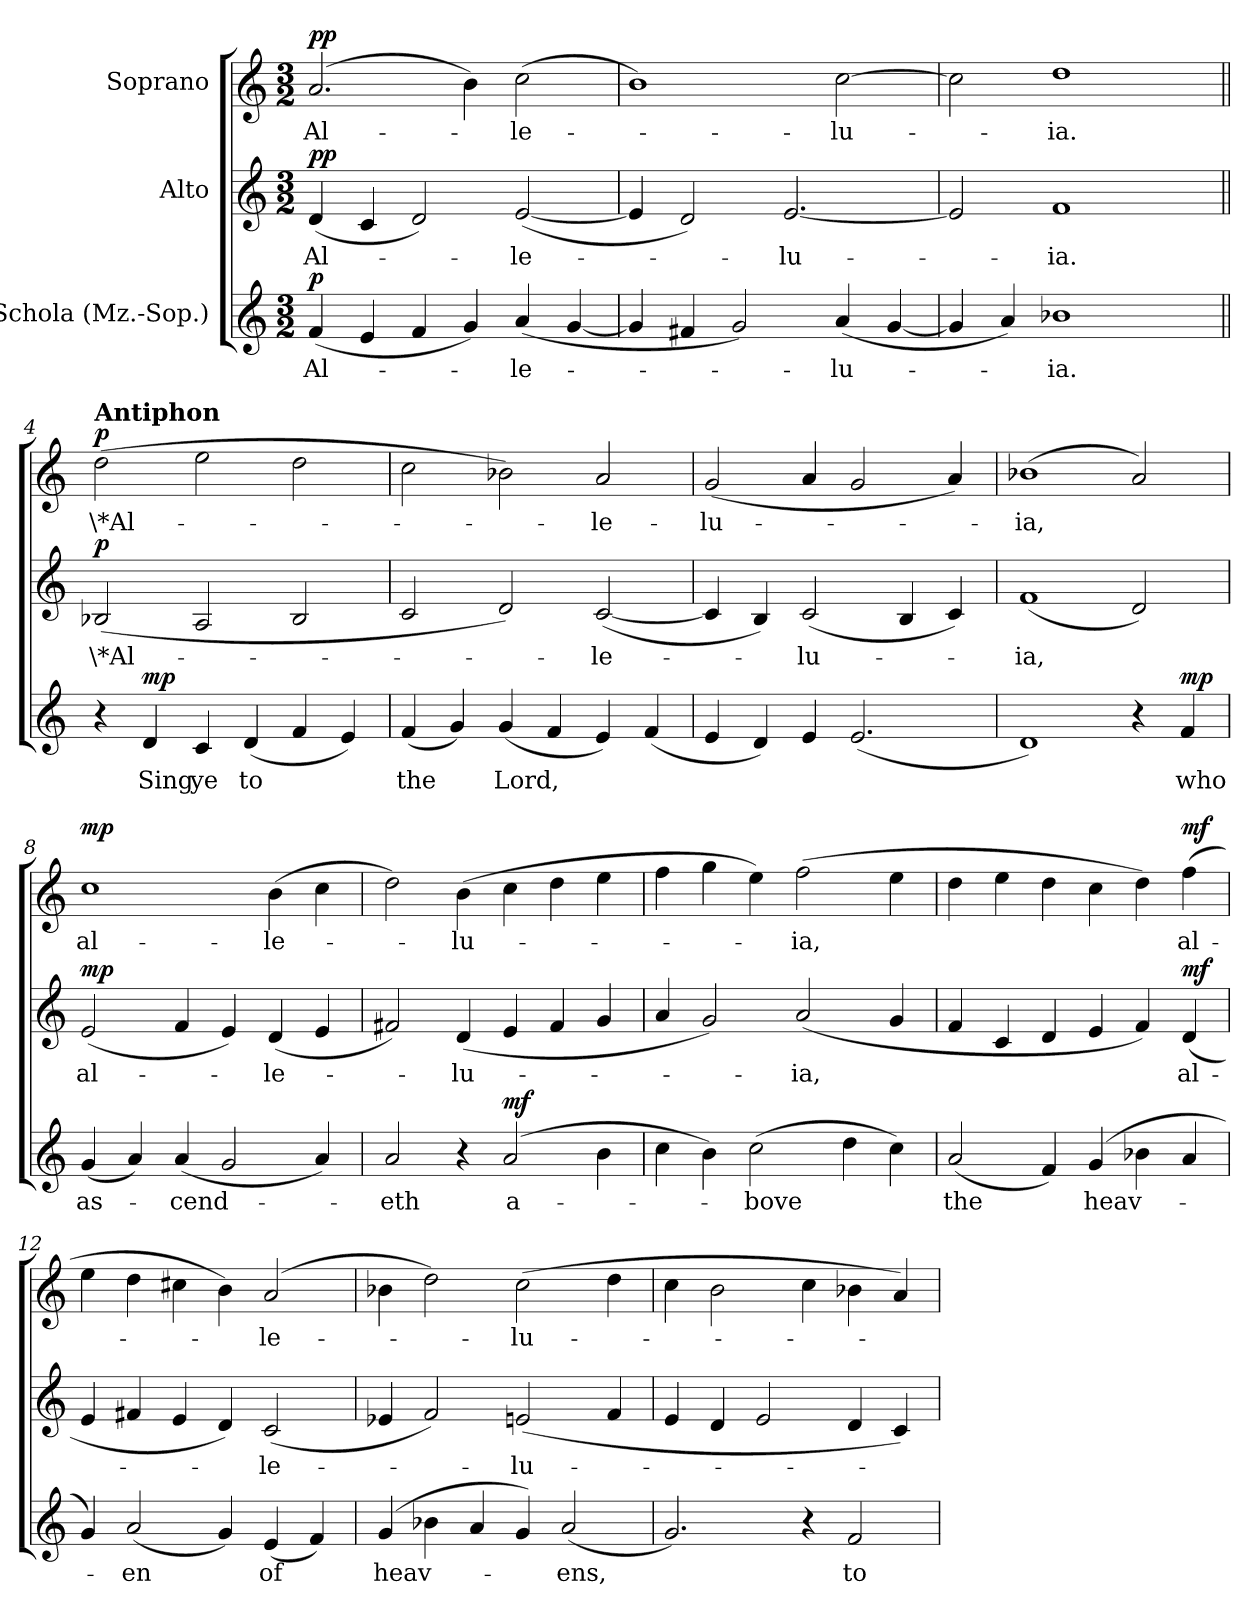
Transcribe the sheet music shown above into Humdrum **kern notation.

**kern	**text	**dynam	**kern	**text	**dynam	**kern	**text	**dynam
*part3	*part3	*part3	*part2	*part2	*part2	*part1	*part1	*part1
*staff3	*staff3	*staff3	*staff2	*staff2	*staff2	*staff1	*staff1	*staff1
*I"Schola (Mz.-Sop.)	*	*	*I"Alto	*	*	*I"Soprano	*	*
*clefG2	*	*	*clefG2	*	*	*clefG2	*	*
*k[]	*	*	*k[]	*	*	*k[]	*	*
*a:	*	*	*a:	*	*	*a:	*	*
*M3/2	*	*	*M3/2	*	*	*M3/2	*	*
=1	=1	=1	=1	=1	=1	=1	=1	=1
!	!LO:LY:b	!LO:DY:a	!	!LO:LY:b	!LO:DY:a	!	!LO:LY:b	!LO:DY:a
(4f/	Al-	p	(4d/	Al-	pp	(2.a/	Al-	pp
4e/	.	.	4c/	.	.	.	.	.
4f/	.	.	2d/)	.	.	.	.	.
4g/)	.	.	.	.	.	4b\)	.	.
!	!LO:LY:b	!	!	!LO:LY:b	!	!	!LO:LY:b	!
(4a/	-le-	.	([2e/	-le-	.	(>2cc\	-le-	.
[4g/	.	.	.	.	.	.	.	.
=2	=2	=2	=2	=2	=2	=2	=2	=2
4g/]	.	.	4e/]	.	.	1b)	.	.
4f#X/	.	.	2d/)	.	.	.	.	.
2g/)	.	.	.	.	.	.	.	.
!	!	!	!	!LO:LY:b	!	!	!	!
.	.	.	[2.e/	-lu-	.	.	.	.
!	!LO:LY:b	!	!	!	!	!	!LO:LY:b	!
(4a/	-lu-	.	.	.	.	[2cc\	-lu-	.
[4g/	.	.	.	.	.	.	.	.
=3	=3	=3	=3	=3	=3	=3	=3	=3
4g/]	.	.	2e/]	.	.	2cc\]	.	.
4a/)	.	.	.	.	.	.	.	.
!	!LO:LY:b	!	!	!LO:LY:b	!	!	!LO:LY:b	!
1b-X	-ia.	.	1f	-ia.	.	1dd	-ia.	.
4ryy	.	.	4ryy	.	.	4ryy	.	.
=4||	=4||	=4||	=4||	=4||	=4||	=4||	=4||	=4||
!	!	!	!	!	!	!LO:TX:a:B:t=Antiphon	!	!
!	!	!	!	!LO:LY:b	!LO:DY:a	!	!LO:LY:b	!LO:DY:a
4r	.	.	(2B-X/	\*Al-	p	(>2dd\	\*Al-	p
!	!LO:LY:b	!LO:DY:a	!	!	!	!	!	!
4d/	Sing	mp	.	.	.	.	.	.
!	!LO:LY:b	!	!	!	!	!	!	!
4c/	ye	.	2A/	.	.	2ee\	.	.
!	!LO:LY:b	!	!	!	!	!	!	!
(>4d/	to	.	.	.	.	.	.	.
4f/	.	.	2B-/	.	.	2dd\	.	.
4e/)	.	.	.	.	.	.	.	.
=5	=5	=5	=5	=5	=5	=5	=5	=5
!	!LO:LY:b	!	!	!	!	!	!	!
(4f/	the	.	2c/	.	.	2cc\	.	.
4g/)	.	.	.	.	.	.	.	.
!	!LO:LY:b	!	!	!	!	!	!	!
(4g/	Lord,	.	2d/)	.	.	2b-X\)	.	.
4f/	.	.	.	.	.	.	.	.
!	!	!	!	!LO:LY:b	!	!	!LO:LY:b	!
4e/)	.	.	([2c/	-le-	.	2a/	-le-	.
(4f/	.	.	.	.	.	.	.	.
=6	=6	=6	=6	=6	=6	=6	=6	=6
!	!	!	!	!	!	!	!LO:LY:b	!
4e/	.	.	4c/]	.	.	(2g/	-lu-	.
4d/)	.	.	4B/)	.	.	.	.	.
!	!	!	!	!LO:LY:b	!	!	!	!
4e/	.	.	(2c/	-lu-	.	4a/	.	.
(2.e/	.	.	.	.	.	2g/	.	.
.	.	.	4B/	.	.	.	.	.
.	.	.	4c/)	.	.	4a/)	.	.
!!LO:LB:g=z
=7	=7	=7	=7	=7	=7	=7	=7	=7
!	!	!	!	!LO:LY:b	!	!	!LO:LY:b	!
1d)	.	.	(>1f	-ia,	.	(>1b-X	-ia,	.
4r	.	.	2d/)	.	.	2a/)	.	.
!	!LO:LY:b	!LO:DY:a	!	!	!	!	!	!
4f/	who	mp	.	.	.	.	.	.
=8	=8	=8	=8	=8	=8	=8	=8	=8
!	!LO:LY:b	!	!	!LO:LY:b	!LO:DY:a	!	!LO:LY:b	!LO:DY:a
(4g/	as-	.	(2e/	al-	mp	1cc	al-	mp
4a/)	.	.	.	.	.	.	.	.
!	!LO:LY:b	!	!	!	!	!	!	!
(4a/	-cend-	.	4f/	.	.	.	.	.
2g/	.	.	4e/)	.	.	.	.	.
!	!	!	!	!LO:LY:b	!	!	!LO:LY:b	!
.	.	.	(4d/	-le-	.	(>4b\	-le-	.
4a/)	.	.	4e/	.	.	4cc\	.	.
=9	=9	=9	=9	=9	=9	=9	=9	=9
!	!LO:LY:b	!	!	!	!	!	!	!
2a/	-eth	.	2f#X/)	.	.	2dd\)	.	.
!	!	!	!	!LO:LY:b	!	!	!LO:LY:b	!
4r	.	.	(4d/	-lu-	.	(>4b\	-lu-	.
!	!LO:LY:b	!LO:DY:a	!	!	!	!	!	!
(2a/	a-	mf	4e/	.	.	4cc\	.	.
.	.	.	4f#/	.	.	4dd\	.	.
4b\	.	.	4g/	.	.	4ee\	.	.
=10	=10	=10	=10	=10	=10	=10	=10	=10
4cc\	.	.	4a/	.	.	4ff\	.	.
4b\)	.	.	2g/)	.	.	4gg\	.	.
!	!LO:LY:b	!	!	!	!	!	!	!
(>2cc\	-bove	.	.	.	.	4ee\)	.	.
!	!	!	!	!LO:LY:b	!	!	!LO:LY:b	!
.	.	.	(2a/	-ia,	.	(>2ff\	-ia,	.
4dd\	.	.	.	.	.	.	.	.
4cc\)	.	.	4g/	.	.	4ee\	.	.
=11	=11	=11	=11	=11	=11	=11	=11	=11
!	!LO:LY:b	!	!	!	!	!	!	!
(2a/	the	.	4f/	.	.	4dd\	.	.
.	.	.	4c/	.	.	4ee\	.	.
4f/)	.	.	4d/	.	.	4dd\	.	.
!	!LO:LY:b	!	!	!	!	!	!	!
(>4g/	heav-	.	4e/	.	.	4cc\	.	.
4b-X\	.	.	4f/)	.	.	4dd\)	.	.
!	!	!	!	!LO:LY:b	!LO:DY:a	!	!LO:LY:b	!LO:DY:a
4a/	.	.	(4d/	al-	mf	(>4ff\	al-	mf
=12	=12	=12	=12	=12	=12	=12	=12	=12
4g/)	.	.	4e/	.	.	4ee\	.	.
!	!LO:LY:b	!	!	!	!	!	!	!
(2a/	-en	.	4f#X/	.	.	4dd\	.	.
.	.	.	4e/	.	.	4cc#X\	.	.
4g/)	.	.	4d/)	.	.	4b\)	.	.
!	!LO:LY:b	!	!	!LO:LY:b	!	!	!LO:LY:b	!
(4e/	of	.	(2c/	-le-	.	(2a/	-le-	.
4f/)	.	.	.	.	.	.	.	.
!!LO:LB:g=z
=13	=13	=13	=13	=13	=13	=13	=13	=13
!	!LO:LY:b	!	!	!	!	!	!	!
(>4g/	heav-	.	4e-X/	.	.	4b-X\	.	.
4b-X\	.	.	2f/)	.	.	2dd\)	.	.
4a/	.	.	.	.	.	.	.	.
!	!	!	!	!LO:LY:b	!	!	!LO:LY:b	!
4g/)	.	.	(2en/	-lu-	.	(>2cc\	-lu-	.
!	!LO:LY:b	!	!	!	!	!	!	!
(2a/	-ens,	.	.	.	.	.	.	.
.	.	.	4f/	.	.	4dd\	.	.
=14	=14	=14	=14	=14	=14	=14	=14	=14
2.g/)	.	.	4e/	.	.	4cc\	.	.
.	.	.	4d/	.	.	2b\	.	.
.	.	.	2e/	.	.	.	.	.
4r	.	.	.	.	.	4cc\	.	.
!	!LO:LY:b	!	!	!	!	!	!	!
2f/	to	.	4d/	.	.	4b-X\	.	.
.	.	.	4c/)	.	.	4a/)	.	.
=	=	=	=	=	=	=	=	=
*-	*-	*-	*-	*-	*-	*-	*-	*-
